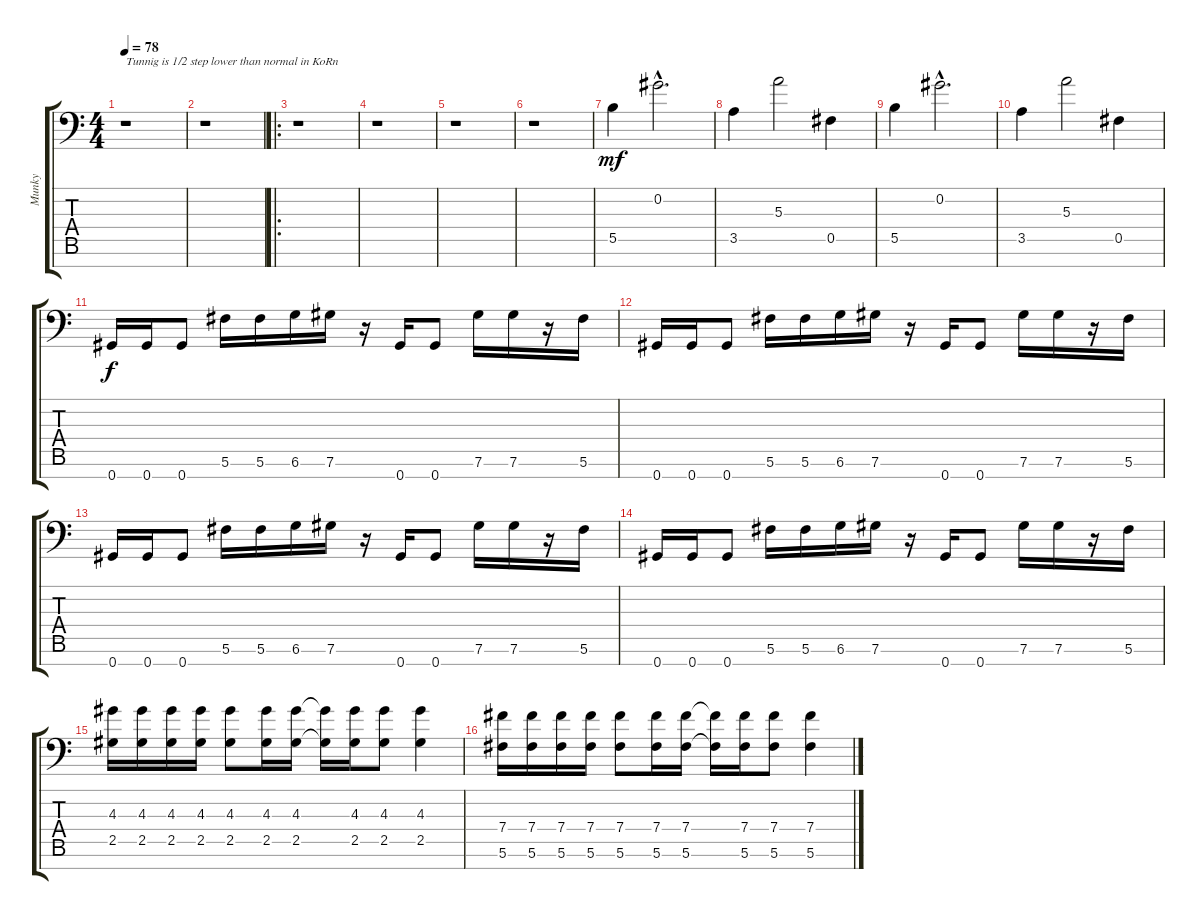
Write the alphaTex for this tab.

\track ("Munky" "Munky") {instrument electricguitarclean}
\staff {score tabs}
\tuning (Db4 Ab3 E3 B2 Gb2 Db2 Ab1) {hide}
\ts (4 4)
\tempo 78
\clef f4
\ks c
r.1{txt "Tunnig is 1/2 step lower than normal in KoRn" dy mf instrument electricguitarclean} |
r.1 |
\ro
r.1 |
r.1 |
r.1 |
r.1 |
5.5.4{instrument electricguitarclean} 0.2{hac}.2{d} |
3.5.4 5.3.2 0.5.4 |
5.5.4 0.2{hac}.2{d} |
3.5.4 5.3.2 0.5.4 |
0.7.16{dy f instrument synthbass1} 0.7.16 0.7.8 5.6.16 5.6.16 6.6.16 7.6.16 r.16 0.7.16 0.7.8 7.6.16 7.6.16 r.16 5.6.16 |
0.7.16{instrument synthbass1} 0.7.16 0.7.8 5.6.16 5.6.16 6.6.16 7.6.16 r.16 0.7.16 0.7.8 7.6.16 7.6.16 r.16 5.6.16 |
0.7.16{instrument synthbass1} 0.7.16 0.7.8 5.6.16 5.6.16 6.6.16 7.6.16 r.16 0.7.16 0.7.8 7.6.16 7.6.16 r.16 5.6.16 |
0.7.16{instrument synthbass1} 0.7.16 0.7.8 5.6.16 5.6.16 6.6.16 7.6.16 r.16 0.7.16 0.7.8 7.6.16 7.6.16 r.16 5.6.16 |
(4.3 2.5).16{instrument acousticguitarnylon} (4.3 2.5).16 (4.3 2.5).16 (4.3 2.5).16 (4.3 2.5).8 (4.3 2.5).16 (4.3 2.5).16 (4.3{t} 2.5{t}).16 (4.3 2.5).16 (4.3 2.5).8 (4.3 2.5).4 |
(7.4 5.6).16 (7.4 5.6).16 (7.4 5.6).16 (7.4 5.6).16 (7.4 5.6).8 (7.4 5.6).16 (7.4 5.6).16 (7.4{t} 5.6{t}).16 (7.4 5.6).16 (7.4 5.6).8 (7.4 5.6).4
